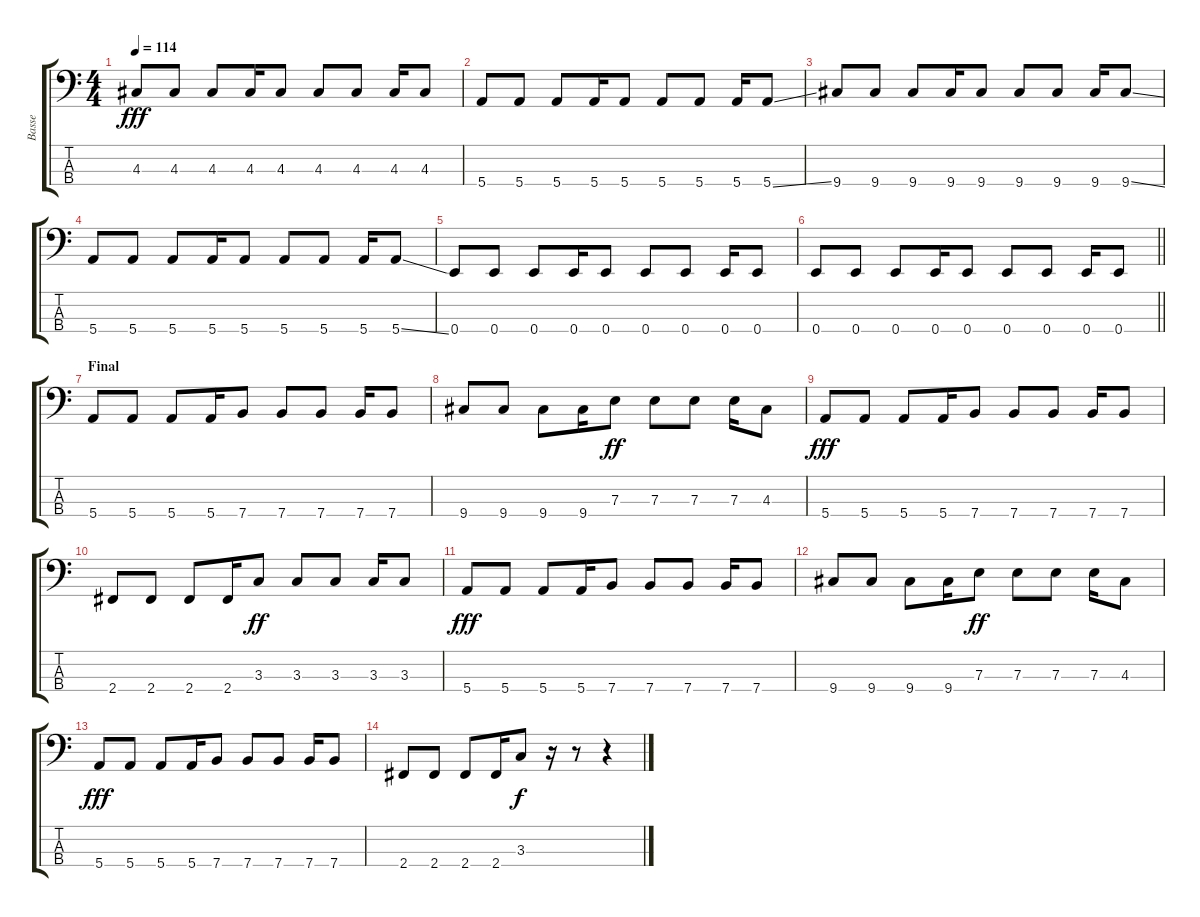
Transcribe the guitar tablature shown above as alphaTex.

\track ("Basse" "Basse") {instrument electricbassfinger}
\staff {score tabs}
\tuning (G2 D2 A1 E1) {hide}
\ts (4 4)
\tempo 114
\clef f4
\ks c
4.3.8{dy fff} 4.3.8 4.3.8 4.3.16 4.3.8 4.3.8 4.3.8 4.3.16 4.3.8 |
5.4.8 5.4.8 5.4.8 5.4.16 5.4.8 5.4.8 5.4.8 5.4.16 5.4{ss}.8 |
9.4.8 9.4.8 9.4.8 9.4.16 9.4.8 9.4.8 9.4.8 9.4.16 9.4{ss}.8 |
5.4.8 5.4.8 5.4.8 5.4.16 5.4.8 5.4.8 5.4.8 5.4.16 5.4{ss}.8 |
0.4.8 0.4.8 0.4.8 0.4.16 0.4.8 0.4.8 0.4.8 0.4.16 0.4.8 |
\barLineRight lightlight
0.4.8 0.4.8 0.4.8 0.4.16 0.4.8 0.4.8 0.4.8 0.4.16 0.4.8 |
\section ("" "Final")
5.4.8 5.4.8 5.4.8 5.4.16 7.4.8 7.4.8 7.4.8 7.4.16 7.4.8 |
9.4.8 9.4.8 9.4.8 9.4.16 7.3.8{dy ff} 7.3.8 7.3.8 7.3.16 4.3.8 |
5.4.8{dy fff} 5.4.8 5.4.8 5.4.16 7.4.8 7.4.8 7.4.8 7.4.16 7.4.8 |
2.4.8 2.4.8 2.4.8 2.4.16 3.3.8{dy ff} 3.3.8 3.3.8 3.3.16 3.3.8 |
5.4.8{dy fff} 5.4.8 5.4.8 5.4.16 7.4.8 7.4.8 7.4.8 7.4.16 7.4.8 |
9.4.8 9.4.8 9.4.8 9.4.16 7.3.8{dy ff} 7.3.8 7.3.8 7.3.16 4.3.8 |
5.4.8{dy fff} 5.4.8 5.4.8 5.4.16 7.4.8 7.4.8 7.4.8 7.4.16 7.4.8 |
2.4.8 2.4.8 2.4.8 2.4.16 3.3.8{dy f} r.16 r.8 r.4
